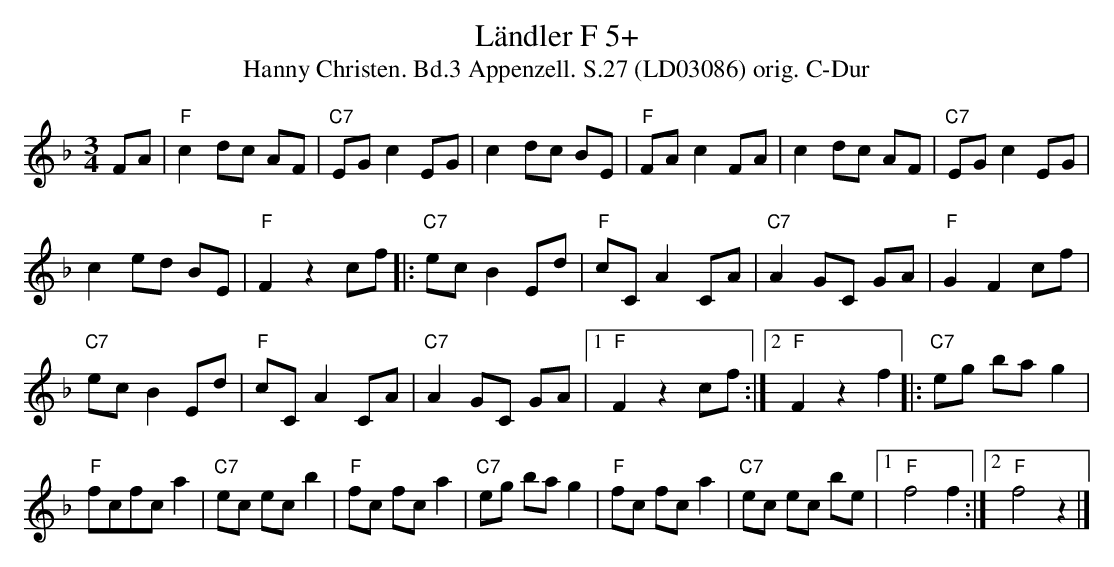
X:1
T:Ländler F 5+
T:Hanny Christen. Bd.3 Appenzell. S.27 (LD03086) orig. C-Dur
M:3/4
L:1/8
K:Fmaj
FA | "F"c2 dc AF | "C7"EG c2 EG | c2 dc BE | "F"FA c2 FA | c2 dc AF | "C7"EG c2 EG |
c2 ed BE | "F"F2 z2 cf |: "C7"ec B2 Ed | "F"cC A2 CA | "C7"A2 GC GA | "F"G2 F2 cf |
"C7"ec B2 Ed | "F"cC A2 CA | "C7"A2 GC GA |1 "F"F2 z2 cf :|2 "F"F2 z2 f2 |: "C7"eg ba g2 |
"F"fcfc a2 | "C7"ec ec b2 | "F"fc fc a2 | "C7"eg ba g2 | "F"fc fc a2 | "C7"ec ec be |1 "F"f4 f2 :|2 "F"f4 z2 |]
